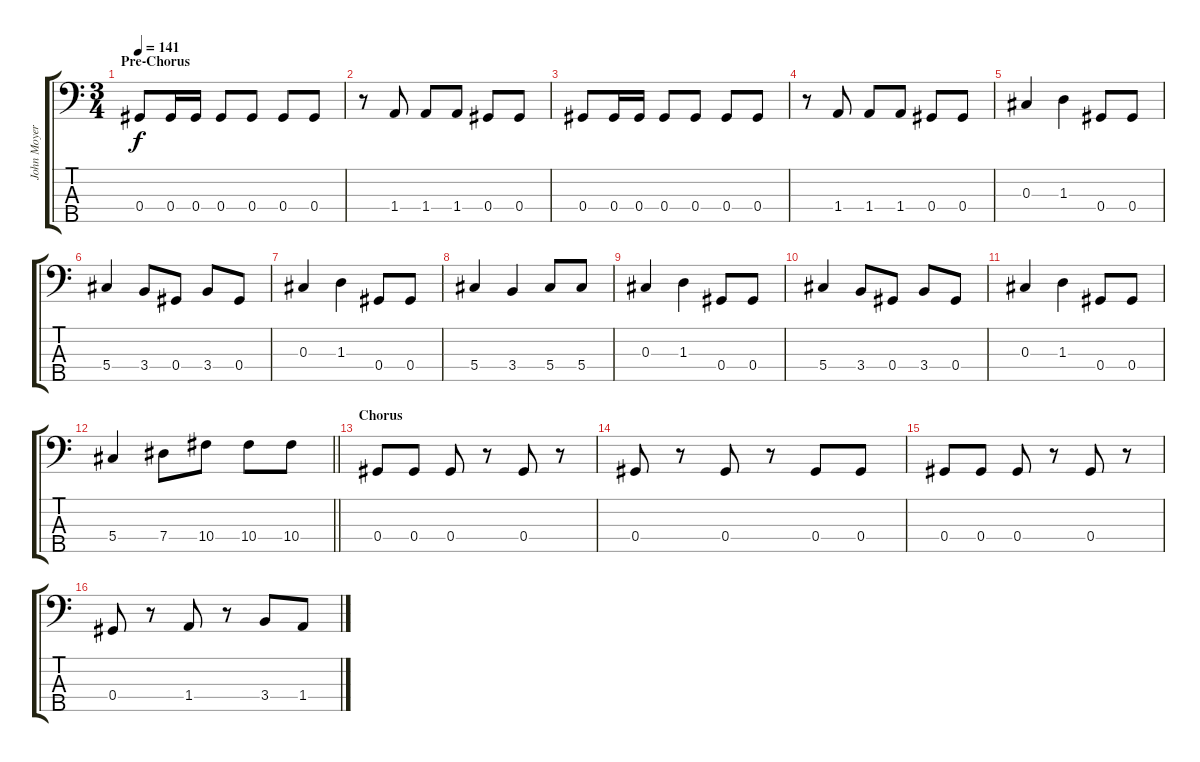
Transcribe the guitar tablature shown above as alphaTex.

\track ("John Moyer (Bass)" "John Moyer") {instrument electricbassfinger}
\staff {score tabs}
\tuning (Ab2 Gb2 Db2 Ab1 Db1) {hide}
\ts (3 4)
\section ("" "Pre-Chorus")
\tempo 141
\clef f4
\ks c
0.4.8{dy f} 0.4.16 0.4.16 0.4.8 0.4.8 0.4.8 0.4.8 |
r.8 1.4.8 1.4.8 1.4.8 0.4.8 0.4.8 |
0.4.8 0.4.16 0.4.16 0.4.8 0.4.8 0.4.8 0.4.8 |
r.8 1.4.8 1.4.8 1.4.8 0.4.8 0.4.8 |
0.3.4 1.3.4 0.4.8 0.4.8 |
5.4.4 3.4.8 0.4.8 3.4.8 0.4.8 |
0.3.4 1.3.4 0.4.8 0.4.8 |
5.4.4 3.4.4 5.4.8 5.4.8 |
0.3.4 1.3.4 0.4.8 0.4.8 |
5.4.4 3.4.8 0.4.8 3.4.8 0.4.8 |
0.3.4 1.3.4 0.4.8 0.4.8 |
\barLineRight lightlight
5.4.4 7.4.8 10.4.8 10.4.8 10.4.8 |
\section ("" "Chorus")
0.4.8 0.4.8 0.4.8 r.8 0.4.8 r.8 |
0.4.8 r.8 0.4.8 r.8 0.4.8 0.4.8 |
0.4.8 0.4.8 0.4.8 r.8 0.4.8 r.8 |
0.4.8 r.8 1.4.8 r.8 3.4.8 1.4.8
